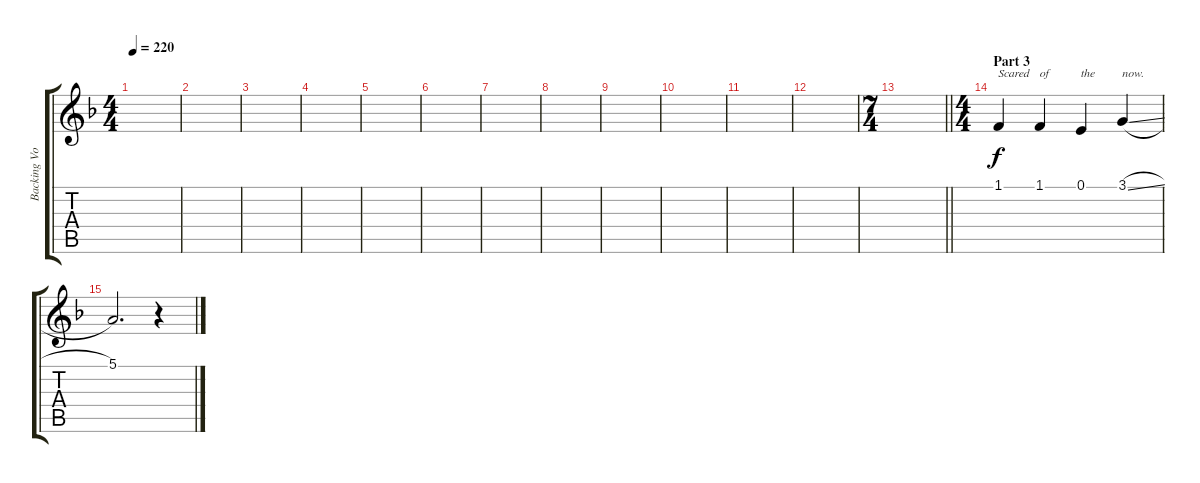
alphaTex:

\track ("Backing Vocals - Ben Johnston" "Backing Vo") {instrument altosax}
\staff {score tabs}
\tuning (E4 B3 G3 D3 A2 E2) {hide}
\ts (4 4)
\tempo 220
\clef g2
\ks dminor
|
|
|
|
|
|
|
|
|
|
|
|
\ts (7 4)
\barLineRight lightlight
|
\ts (4 4)
\section ("" "Part 3")
1.1.4{txt "Scared"} 1.1.4{txt "of"} 0.1.4{txt "the"} 3.1{sl}.4{txt "now." volume 16} |
5.1.2{d} r.4
